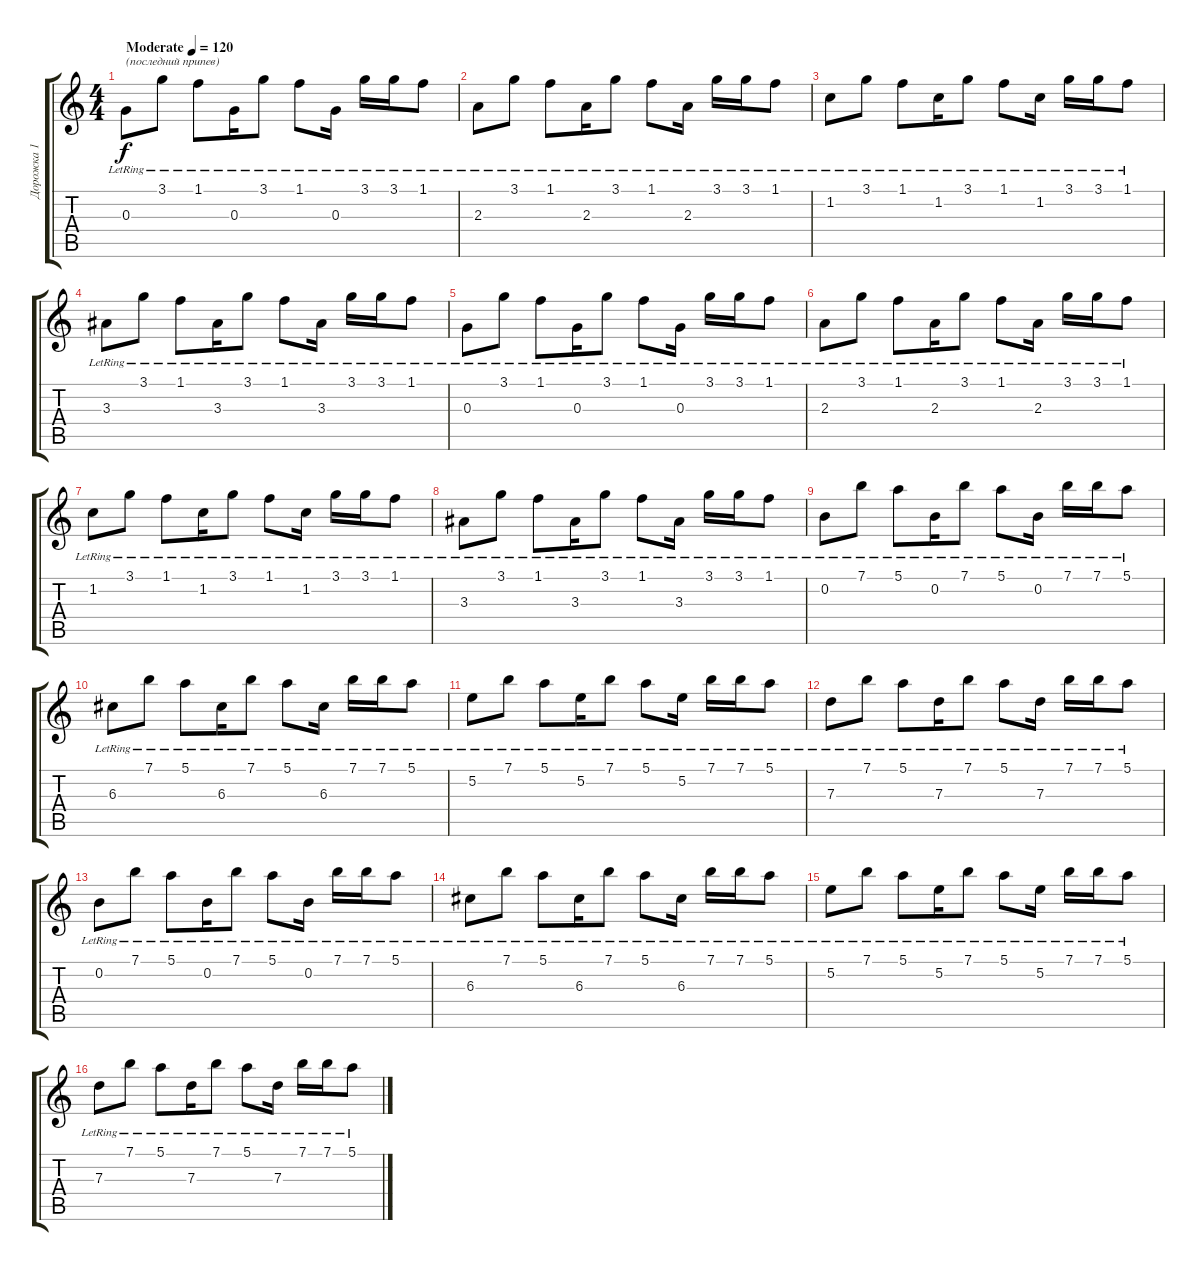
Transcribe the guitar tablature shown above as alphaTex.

\track ("Дорожка 1" "Дорожка 1") {instrument acousticguitarsteel}
\staff {score tabs}
\tuning (E4 B3 G3 D3 A2 E2) {hide}
\ts (4 4)
\tempo (120 "Moderate")
\clef g2
\ks c
0.3{lr}.8{txt "(последний припев)" dy f instrument acousticguitarsteel} 3.1{lr}.8 1.1{lr}.8 0.3{lr}.16 3.1{lr}.8 1.1{lr}.8 0.3{lr}.16 3.1{lr}.16 3.1{lr}.16 1.1{lr}.8 |
2.3{lr}.8 3.1{lr}.8 1.1{lr}.8 2.3{lr}.16 3.1{lr}.8 1.1{lr}.8 2.3{lr}.16 3.1{lr}.16 3.1{lr}.16 1.1{lr}.8 |
1.2{lr}.8 3.1{lr}.8 1.1{lr}.8 1.2{lr}.16 3.1{lr}.8 1.1{lr}.8 1.2{lr}.16 3.1{lr}.16 3.1{lr}.16 1.1{lr}.8 |
3.3{lr}.8 3.1{lr}.8 1.1{lr}.8 3.3{lr}.16 3.1{lr}.8 1.1{lr}.8 3.3{lr}.16 3.1{lr}.16 3.1{lr}.16 1.1{lr}.8 |
0.3{lr}.8 3.1{lr}.8 1.1{lr}.8 0.3{lr}.16 3.1{lr}.8 1.1{lr}.8 0.3{lr}.16 3.1{lr}.16 3.1{lr}.16 1.1{lr}.8 |
2.3{lr}.8 3.1{lr}.8 1.1{lr}.8 2.3{lr}.16 3.1{lr}.8 1.1{lr}.8 2.3{lr}.16 3.1{lr}.16 3.1{lr}.16 1.1{lr}.8 |
1.2{lr}.8 3.1{lr}.8 1.1{lr}.8 1.2{lr}.16 3.1{lr}.8 1.1{lr}.8 1.2{lr}.16 3.1{lr}.16 3.1{lr}.16 1.1{lr}.8 |
3.3{lr}.8 3.1{lr}.8 1.1{lr}.8 3.3{lr}.16 3.1{lr}.8 1.1{lr}.8 3.3{lr}.16 3.1{lr}.16 3.1{lr}.16 1.1{lr}.8 |
0.2{lr}.8 7.1{lr}.8 5.1{lr}.8 0.2{lr}.16 7.1{lr}.8 5.1{lr}.8 0.2{lr}.16 7.1{lr}.16 7.1{lr}.16 5.1{lr}.8 |
6.3{lr}.8 7.1{lr}.8 5.1{lr}.8 6.3{lr}.16 7.1{lr}.8 5.1{lr}.8 6.3{lr}.16 7.1{lr}.16 7.1{lr}.16 5.1{lr}.8 |
5.2{lr}.8 7.1{lr}.8 5.1{lr}.8 5.2{lr}.16 7.1{lr}.8 5.1{lr}.8 5.2{lr}.16 7.1{lr}.16 7.1{lr}.16 5.1{lr}.8 |
7.3{lr}.8 7.1{lr}.8 5.1{lr}.8 7.3{lr}.16 7.1{lr}.8 5.1{lr}.8 7.3{lr}.16 7.1{lr}.16 7.1{lr}.16 5.1{lr}.8 |
0.2{lr}.8 7.1{lr}.8 5.1{lr}.8 0.2{lr}.16 7.1{lr}.8 5.1{lr}.8 0.2{lr}.16 7.1{lr}.16 7.1{lr}.16 5.1{lr}.8 |
6.3{lr}.8 7.1{lr}.8 5.1{lr}.8 6.3{lr}.16 7.1{lr}.8 5.1{lr}.8 6.3{lr}.16 7.1{lr}.16 7.1{lr}.16 5.1{lr}.8 |
5.2{lr}.8 7.1{lr}.8 5.1{lr}.8 5.2{lr}.16 7.1{lr}.8 5.1{lr}.8 5.2{lr}.16 7.1{lr}.16 7.1{lr}.16 5.1{lr}.8 |
7.3{lr}.8 7.1{lr}.8 5.1{lr}.8 7.3{lr}.16 7.1{lr}.8 5.1{lr}.8 7.3{lr}.16 7.1{lr}.16 7.1{lr}.16 5.1{lr}.8
